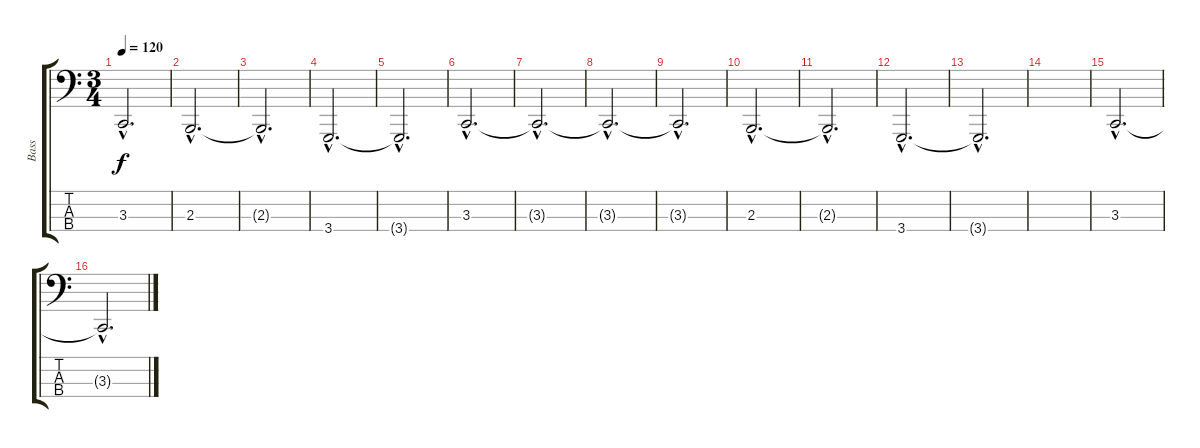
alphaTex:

\track ("Bass" "Bass") {instrument slapbass2}
\staff {score tabs}
\tuning (G2 D2 A0 E0) {hide}
\ts (3 4)
\tempo 120
\clef f4
\ks c
3.3{hac t}.2{d dy f} |
2.3{hac}.2{d} |
2.3{hac t}.2{d} |
3.4{hac}.2{d} |
3.4{hac t}.2{d} |
3.3{hac}.2{d} |
3.3{hac t}.2{d} |
3.3{hac t}.2{d} |
3.3{hac t}.2{d} |
2.3{hac}.2{d} |
2.3{hac t}.2{d} |
3.4{hac}.2{d} |
3.4{hac t}.2{d} |
|
3.3{hac}.2{d} |
3.3{hac t}.2{d}
